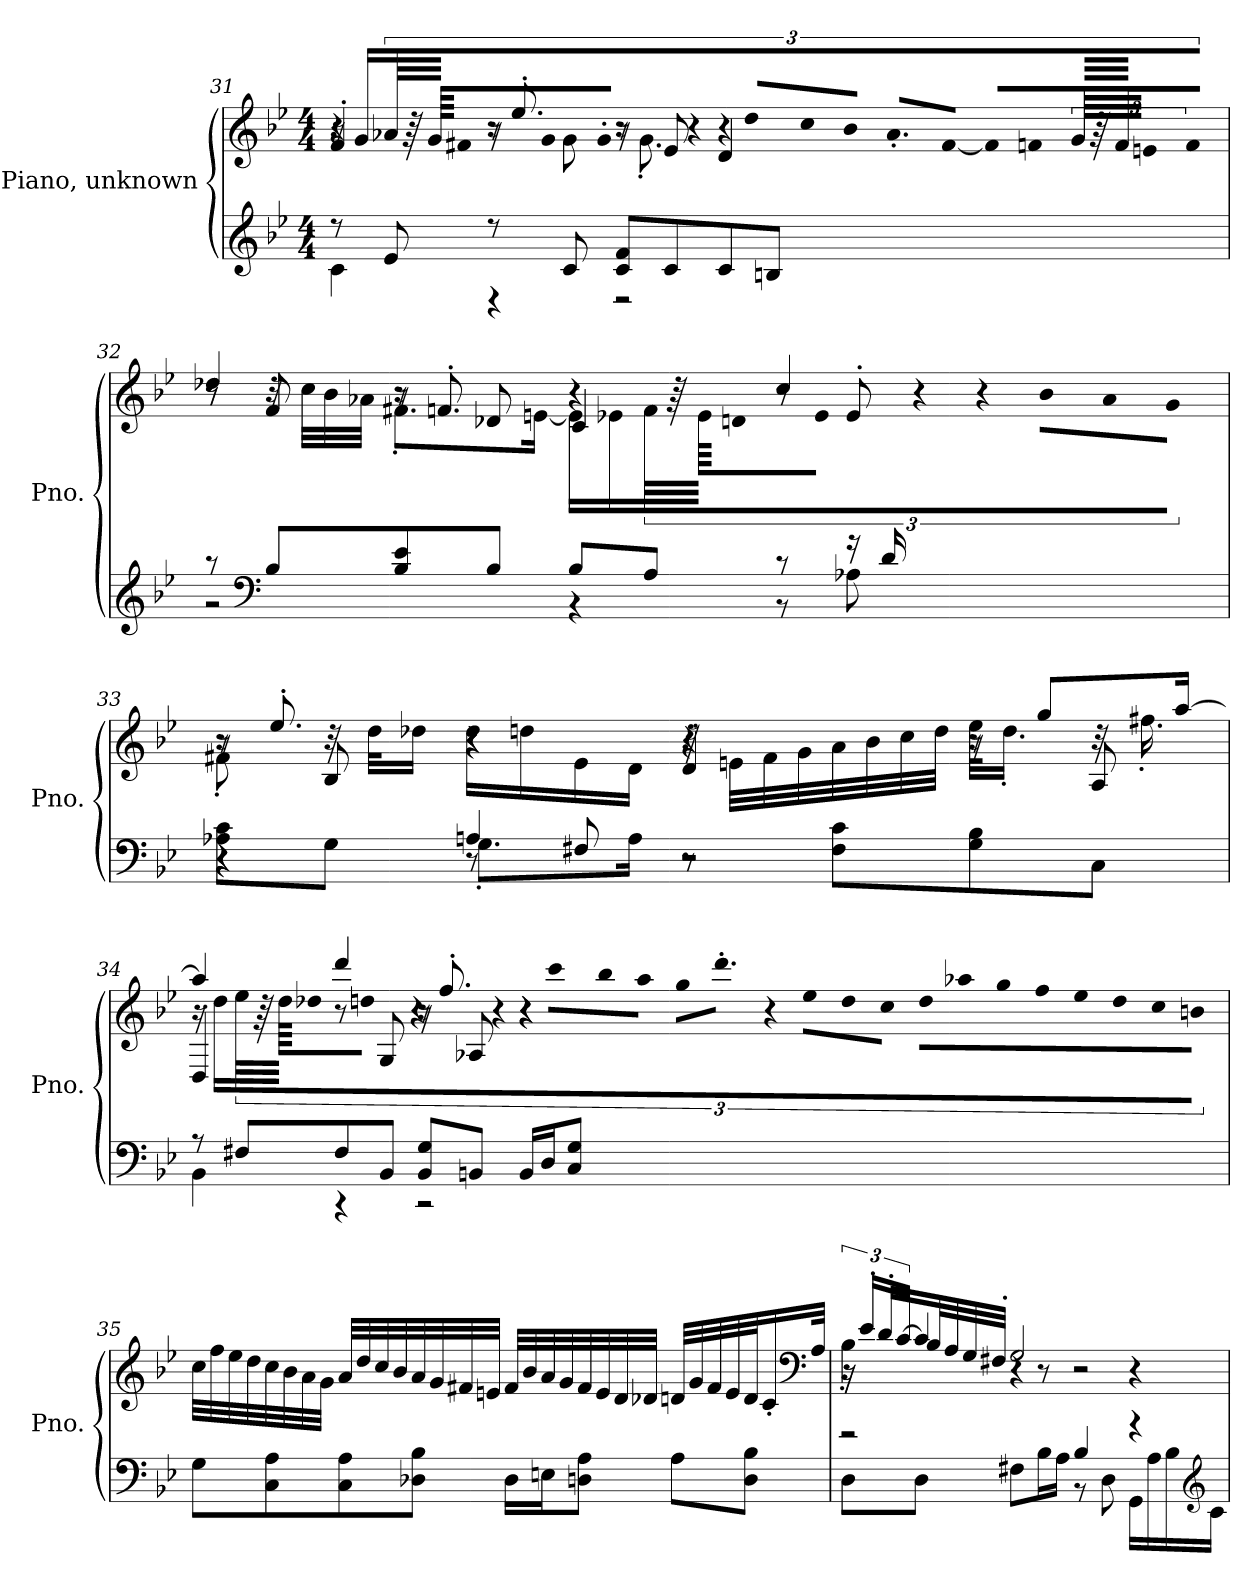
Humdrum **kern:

**kern	**kern
*part1	*part1
*staff2	*staff1
*I"Piano, unknown	*
*I'Pno.	*
!!LO:PB:g=z
*clefG2	*clefG2
*k[b-e-]	*k[b-e-]
*M4/4	*M4/4
=31	=31
*^	*^
*	*	*	*^
8r	4c\	16r	4r	4f'/
.	.	16g/LL	.	.
8e-/	.	96a-X/JJkk	.	.
.	.	96r	.	.
.	.	96g/KLLL	.	.
.	.	32f#X/J	.	.
.	.	16g/J	.	.
8r	4r	8g'/J	8r	16r
.	.	.	.	8.ee-'/
8c/	.	32r	8g\	.
.	.	32dd/LLL	.	.
.	.	32cc/	.	.
.	.	32b-/JJJ	.	.
8c/ 8f/L	2r	8.a-'/L	16r	8r
.	.	.	8.g'\	.
8c/	.	.	.	8e-/
.	.	[16f#/Jk	.	.
8c/	.	16f#/LL]	4r	4d/
.	.	16fn/	.	.
8Bn/J	.	96g/JJkk	.	.
.	.	96r	.	.
.	.	96f/KLLL	.	.
.	.	32en/J	.	.
.	.	16f/JJ	.	.
!!LO:LB:g=z	!!	!!
=32	=32	=32	=32	=32
8r	2r	8r	8r	4dd-X/
*clefF4	*	*	*	*
8B-/L	.	8f/	32r	.
.	.	.	32cc\LLL	.
.	.	.	32b-\	.
.	.	.	32a-X\JJJ	.
8B-/ 8e-/	.	16r	8.f#X'\L	8r
.	.	8.fn'/	.	.
8B-/J	.	.	.	8d-X/
.	.	.	[16en\Jk	.
8B-/L	4r	4r	16e\LL]	4c/
.	.	.	16e-X\	.
8A/J	.	.	96f\JJkk	.
.	.	.	96r	.
.	.	.	96e-\KLLL	.
.	.	.	32dn\J	.
.	.	.	16e-\JJ	.
8r	8r	4cc/	8r	8r
16r	8A-X\	.	32r	8e-'/
.	.	.	32b-\LLL	.
16d/	.	.	32a-\	.
.	.	.	32g\JJJ	.
!!LO:LB:g=z	!!	!!
=33	=33	=33	=33	=33
*	*^	*	*	*
4r	8A-X\ 8c\L	4r	16r	8f#X'\	8r
.	.	.	8.ee-'/	.	.
.	8G\J	.	.	32r	8B-/
.	.	.	.	32dd\KLL	.
.	.	.	.	16dd-X\JJ	.
4An/	8.G'\L	8r	4r	16dd-\LL	4r
.	.	.	.	16ddn\	.
.	.	8F#X/	.	16e-\	.
.	16A\Jk	.	.	16d\JJ	.
2r	8r	2r	4d'/	32r	4r
.	.	.	.	32en\LLL	.
.	.	.	.	32f#\	.
.	.	.	.	32g\	.
.	8F#\ 8c\L	.	.	32a\	.
.	.	.	.	32b-\	.
.	.	.	.	32cc\	.
.	.	.	.	32dd\JJJ	.
.	8G\ 8B-\	.	16r	32ee-\KLL	8r
.	.	.	.	16.dd'\JJ	.
.	.	.	8gg/L	.	.
.	8C\J	.	.	32r	8A/
.	.	.	.	16.ff#X'\	.
.	.	.	[16aa/Jk	.	.
*	*v	*v	*	*	*
!!LO:LB:g=z	!!	!!
=34	=34	=34	=34	=34
8r	4BB-\	4aa/]	16r	4D'/
.	.	.	16dd\LL	.
8F#X/L	.	.	96ee-\JJkk	.
.	.	.	96r	.
.	.	.	96dd\KLLL	.
.	.	.	32dd-X\J	.
.	.	.	16ddn\JJ	.
8F#/	4r	4ddd/	8r	8r
8BB-/J	.	.	32r	8G/
.	.	.	32ccc\LLL	.
.	.	.	32bb-\	.
.	.	.	32aa\JJJ	.
8BB-/ 8G/L	2r	16r	32gg\KLL	8r
.	.	.	16.ddd'\JJ	.
.	.	8.ff'/	.	.
8BBn/J	.	.	32r	8A-X/
.	.	.	32ee-\LLL	.
.	.	.	32dd\	.
.	.	.	32cc\JJJ	.
16BB/LL	.	4r	32dd\LLL	4r
.	.	.	32aa-X\	.
16D/J	.	.	32gg\	.
.	.	.	32ff\	.
8C/ 8G/J	.	.	32ee-\	.
.	.	.	32dd\	.
.	.	.	32cc\	.
.	.	.	32bn\JJJ	.
*v	*v	*	*	*
*	*v	*v	*v
!!LO:LB:g=z
=35	=35
8G\L	32cc\LLL
.	32ff\
.	32ee-\
.	32dd\
8C\ 8A\	32cc\
.	32b-\
.	32a\
.	32g\JJJ
8C\ 8A\	32a/LLL
.	32dd/
.	32cc/
.	32b-/
8D-X\ 8B-\J	32a/
.	32g/
.	32f#X/
.	32en/JJJ
16D-\LL	32f#/LLL
.	32b-/
16En\J	32a/
.	32g/
8Dn\ 8A\J	32f#/
.	32e/
.	32d/
.	32d-X/JJJ
8A\L	32dn/LLL
.	32g/
.	32f#/
.	32e/
8D\ 8B-\J	32d/J
.	16c'/
*	*clefF4
.	32A/JJk
!!LO:LB:g=z
=36	=36
*^	*^
*	*	*	*^
2r	8D\L	24r	4B-'\	16r
.	.	24e-'/LL	.	.
.	.	.	.	16d'/LL
.	.	[24c/JJ	.	.
.	8D\J	4c/]	.	32B-/L
.	.	.	.	32A/
.	.	.	.	32G/
.	.	.	.	32F#X'/JJJ
.	8F#X\L	.	4r	2G/
.	16B-\L	8r	.	.
.	16A\JJ	.	.	.
4B-/	8r	2r	2r	.
.	8D\	.	.	.
4r	16GG\LL	.	.	4r
.	16A\	.	.	.
.	16B-\	.	.	.
*clefG2	*	*	*	*
.	16c\JJ	.	.	.
*v	*v	*	*	*
*	*v	*v	*v
=	=
*-	*-
